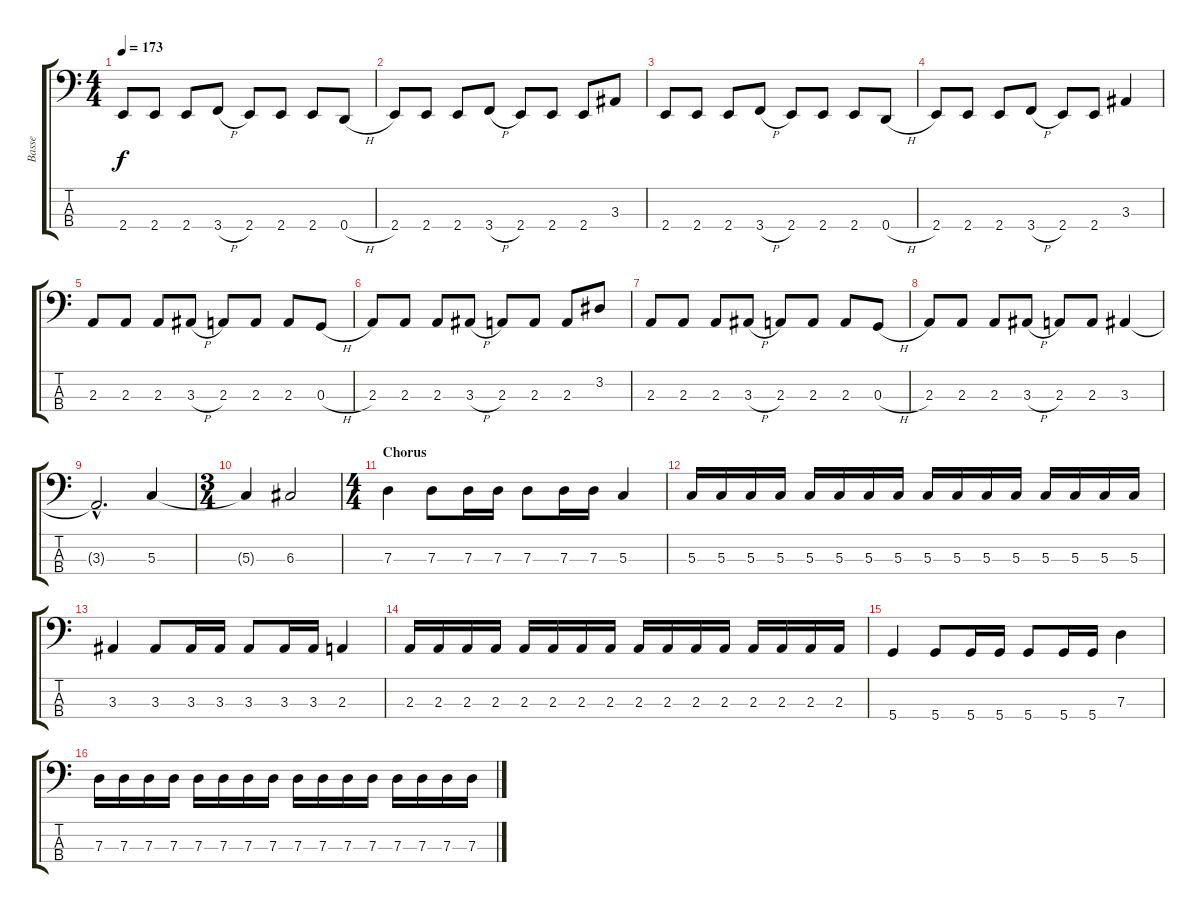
\track ("Basse" "Basse") {instrument electricbassfinger}
\staff {score tabs}
\tuning (F2 C2 G1 D1) {hide}
\ts (4 4)
\tempo 173
\clef f4
\ks c
2.4.8{dy f} 2.4.8 2.4.8 3.4{h}.8 2.4.8 2.4.8 2.4.8 0.4{h}.8 |
2.4.8 2.4.8 2.4.8 3.4{h}.8 2.4.8 2.4.8 2.4.8 3.3.8 |
2.4.8 2.4.8 2.4.8 3.4{h}.8 2.4.8 2.4.8 2.4.8 0.4{h}.8 |
2.4.8 2.4.8 2.4.8 3.4{h}.8 2.4.8 2.4.8 3.3.4 |
2.3.8 2.3.8 2.3.8 3.3{h}.8 2.3.8 2.3.8 2.3.8 0.3{h}.8 |
2.3.8 2.3.8 2.3.8 3.3{h}.8 2.3.8 2.3.8 2.3.8 3.2.8 |
2.3.8 2.3.8 2.3.8 3.3{h}.8 2.3.8 2.3.8 2.3.8 0.3{h}.8 |
2.3.8 2.3.8 2.3.8 3.3{h}.8 2.3.8 2.3.8 3.3.4 |
3.3{hac t}.2{d} 5.3.4 |
\ts (3 4)
5.3{t}.4 6.3.2 |
\ts (4 4)
\section ("" "Chorus")
7.3.4 7.3.8 7.3.16 7.3.16 7.3.8 7.3.16 7.3.16 5.3.4 |
5.3.16 5.3.16 5.3.16 5.3.16 5.3.16 5.3.16 5.3.16 5.3.16 5.3.16 5.3.16 5.3.16 5.3.16 5.3.16 5.3.16 5.3.16 5.3.16 |
3.3.4 3.3.8 3.3.16 3.3.16 3.3.8 3.3.16 3.3.16 2.3.4 |
2.3.16 2.3.16 2.3.16 2.3.16 2.3.16 2.3.16 2.3.16 2.3.16 2.3.16 2.3.16 2.3.16 2.3.16 2.3.16 2.3.16 2.3.16 2.3.16 |
5.4.4 5.4.8 5.4.16 5.4.16 5.4.8 5.4.16 5.4.16 7.3.4 |
7.3.16 7.3.16 7.3.16 7.3.16 7.3.16 7.3.16 7.3.16 7.3.16 7.3.16 7.3.16 7.3.16 7.3.16 7.3.16 7.3.16 7.3.16 7.3.16
